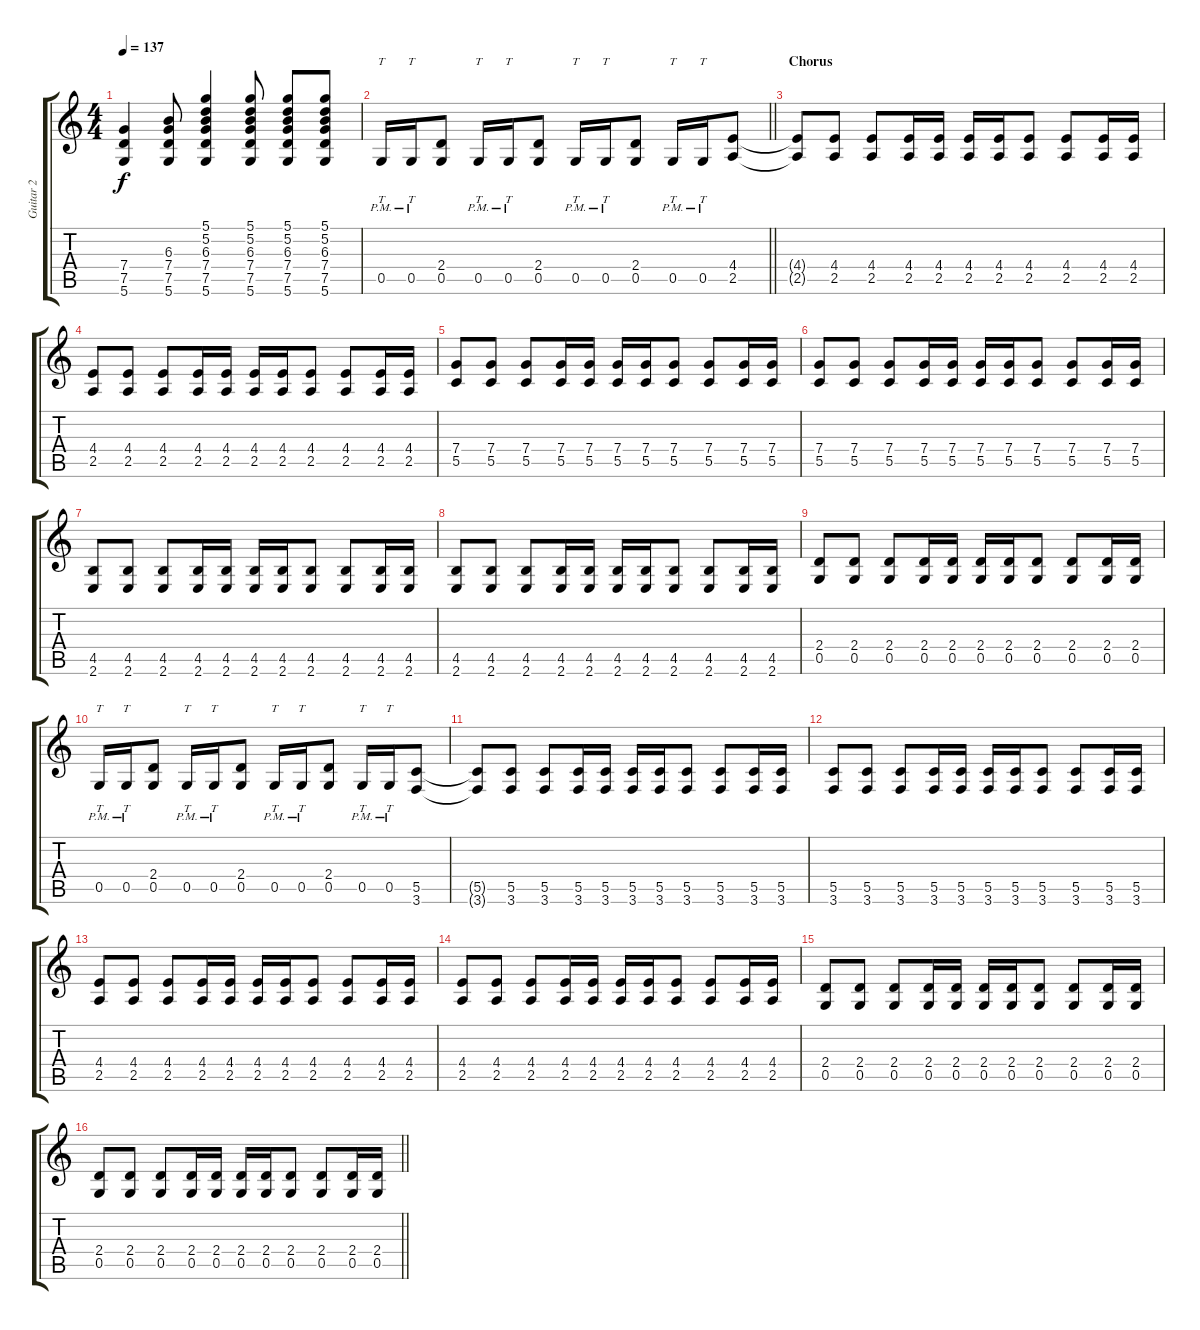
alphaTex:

\track ("Guitar 2" "Guitar 2") {instrument electricguitarclean}
\staff {score tabs}
\tuning (D4 A3 F3 C3 G2 D2) {hide}
\ts (4 4)
\tempo 137
\clef g2
\ks c
(7.4 7.5 5.6).4{dy f} (6.3 7.4 7.5 5.6).8 (5.1 5.2 6.3 7.4 7.5 5.6).4 (5.1 5.2 6.3 7.4 7.5 5.6).8 (5.1 5.2 6.3 7.4 7.5 5.6).8 (5.1 5.2 6.3 7.4 7.5 5.6).8 |
\barLineRight lightlight
0.5{pm}.16{tt volume 16 instrument distortionguitar} 0.5{pm}.16{tt} (2.4 0.5).8 0.5{pm}.16{tt} 0.5{pm}.16{tt} (2.4 0.5).8 0.5{pm}.16{tt} 0.5{pm}.16{tt} (2.4 0.5).8 0.5{pm}.16{tt} 0.5{pm}.16{tt} (4.4 2.5).8{volume 16 instrument distortionguitar} |
\section ("" "Chorus")
(4.4{t} 2.5{t}).8{volume 16 instrument distortionguitar} (4.4 2.5).8 (4.4 2.5).8 (4.4 2.5).16 (4.4 2.5).16 (4.4 2.5).16 (4.4 2.5).16 (4.4 2.5).8 (4.4 2.5).8 (4.4 2.5).16 (4.4 2.5).16 |
(4.4 2.5).8 (4.4 2.5).8 (4.4 2.5).8 (4.4 2.5).16 (4.4 2.5).16 (4.4 2.5).16 (4.4 2.5).16 (4.4 2.5).8 (4.4 2.5).8 (4.4 2.5).16 (4.4 2.5).16 |
(7.4 5.5).8 (7.4 5.5).8 (7.4 5.5).8 (7.4 5.5).16 (7.4 5.5).16 (7.4 5.5).16 (7.4 5.5).16 (7.4 5.5).8 (7.4 5.5).8 (7.4 5.5).16 (7.4 5.5).16 |
(7.4 5.5).8 (7.4 5.5).8 (7.4 5.5).8 (7.4 5.5).16 (7.4 5.5).16 (7.4 5.5).16 (7.4 5.5).16 (7.4 5.5).8 (7.4 5.5).8 (7.4 5.5).16 (7.4 5.5).16 |
(4.5 2.6).8 (4.5 2.6).8 (4.5 2.6).8 (4.5 2.6).16 (4.5 2.6).16 (4.5 2.6).16 (4.5 2.6).16 (4.5 2.6).8 (4.5 2.6).8 (4.5 2.6).16 (4.5 2.6).16 |
(4.5 2.6).8 (4.5 2.6).8 (4.5 2.6).8 (4.5 2.6).16 (4.5 2.6).16 (4.5 2.6).16 (4.5 2.6).16 (4.5 2.6).8 (4.5 2.6).8 (4.5 2.6).16 (4.5 2.6).16 |
(2.4 0.5).8 (2.4 0.5).8 (2.4 0.5).8 (2.4 0.5).16 (2.4 0.5).16 (2.4 0.5).16 (2.4 0.5).16 (2.4 0.5).8 (2.4 0.5).8 (2.4 0.5).16 (2.4 0.5).16 |
0.5{pm}.16{tt} 0.5{pm}.16{tt} (2.4 0.5).8 0.5{pm}.16{tt} 0.5{pm}.16{tt} (2.4 0.5).8 0.5{pm}.16{tt} 0.5{pm}.16{tt} (2.4 0.5).8 0.5{pm}.16{tt} 0.5{pm}.16{tt} (5.5 3.6).8 |
(5.5{t} 3.6{t}).8 (5.5 3.6).8 (5.5 3.6).8 (5.5 3.6).16 (5.5 3.6).16 (5.5 3.6).16 (5.5 3.6).16 (5.5 3.6).8 (5.5 3.6).8 (5.5 3.6).16 (5.5 3.6).16 |
(5.5 3.6).8 (5.5 3.6).8 (5.5 3.6).8 (5.5 3.6).16 (5.5 3.6).16 (5.5 3.6).16 (5.5 3.6).16 (5.5 3.6).8 (5.5 3.6).8 (5.5 3.6).16 (5.5 3.6).16 |
(4.4 2.5).8 (4.4 2.5).8 (4.4 2.5).8 (4.4 2.5).16 (4.4 2.5).16 (4.4 2.5).16 (4.4 2.5).16 (4.4 2.5).8 (4.4 2.5).8 (4.4 2.5).16 (4.4 2.5).16 |
(4.4 2.5).8 (4.4 2.5).8 (4.4 2.5).8 (4.4 2.5).16 (4.4 2.5).16 (4.4 2.5).16 (4.4 2.5).16 (4.4 2.5).8 (4.4 2.5).8 (4.4 2.5).16 (4.4 2.5).16 |
(2.4 0.5).8 (2.4 0.5).8 (2.4 0.5).8 (2.4 0.5).16 (2.4 0.5).16 (2.4 0.5).16 (2.4 0.5).16 (2.4 0.5).8 (2.4 0.5).8 (2.4 0.5).16 (2.4 0.5).16 |
\barLineRight lightlight
(2.4 0.5).8 (2.4 0.5).8 (2.4 0.5).8 (2.4 0.5).16 (2.4 0.5).16 (2.4 0.5).16 (2.4 0.5).16 (2.4 0.5).8 (2.4 0.5).8 (2.4 0.5).16 (2.4 0.5).16
